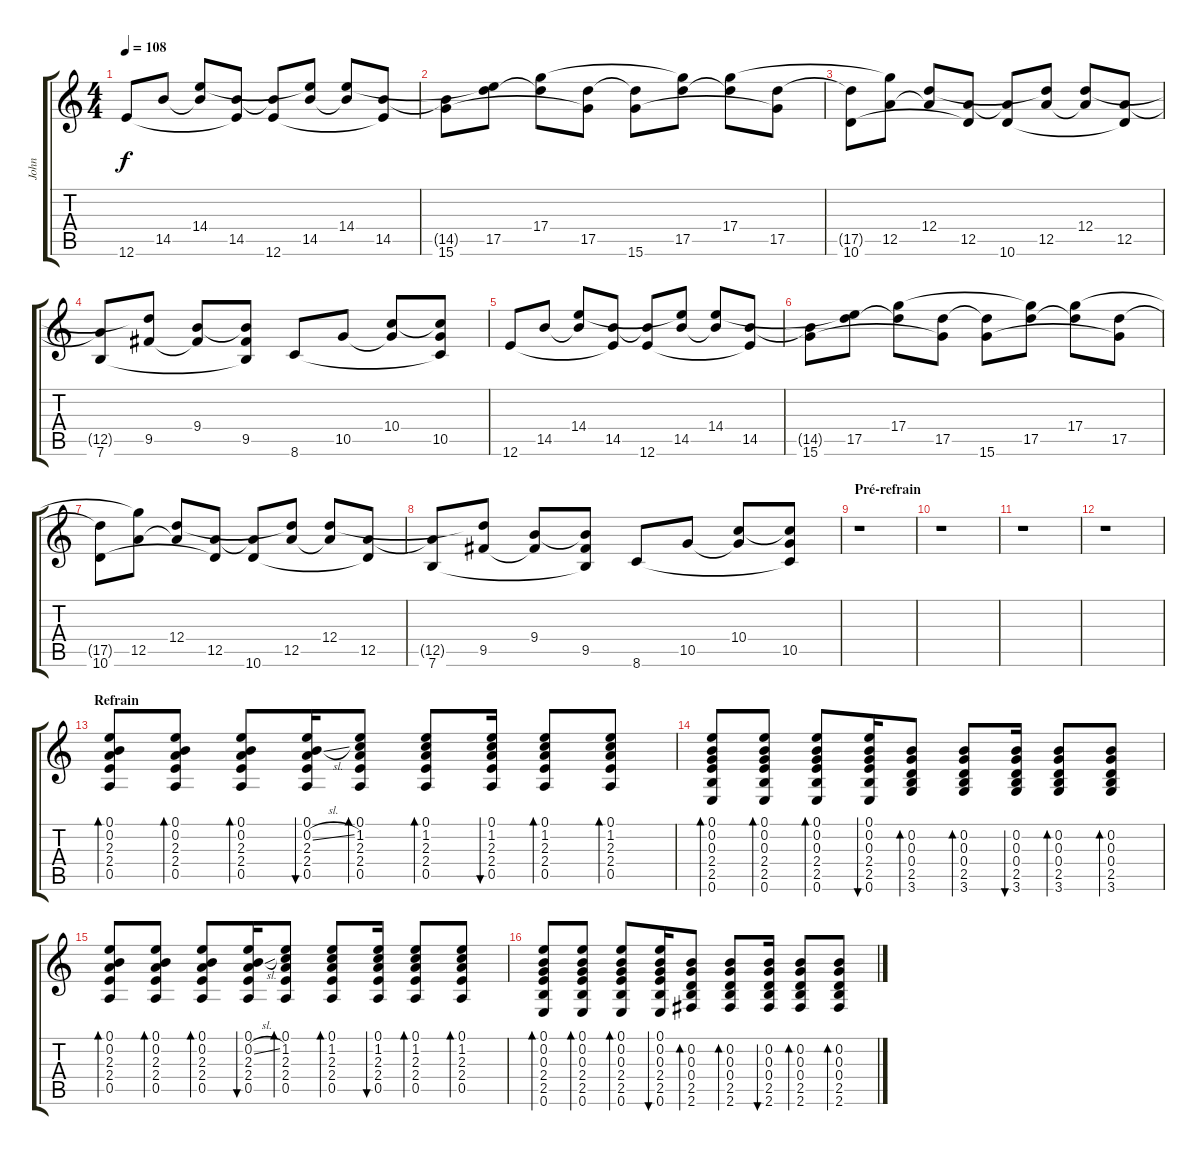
\track ("John" "John") {instrument electricguitarjazz}
\staff {score tabs}
\tuning (E4 B3 G3 D3 A2 E2) {hide}
\ts (4 4)
\tempo 108
\clef g2
\ks c
12.6.8{dy f} 14.5.8 (14.4 14.5{t}).8 (14.5 12.6{t}).8 (14.5{t} 12.6).8 (14.4{t} 14.5).8 (14.4 14.5{t}).8 (14.5 12.6{t}).8 |
(14.5{t} 15.6).8 (14.4{t} 17.5).8 (17.4 17.5{t}).8 (17.5 15.6{t}).8 (17.5{t} 15.6).8 (17.4{t} 17.5).8 (17.4 17.5{t}).8 (17.5 15.6{t}).8 |
(17.5{t} 10.6).8 (17.4{t} 12.5).8 (12.4 12.5{t}).8 (12.5 10.6{t}).8 (12.5{t} 10.6).8 (12.4{t} 12.5).8 (12.4 12.5{t}).8 (12.5 10.6{t}).8 |
(12.5{t} 7.6).8 (12.4{t} 9.5).8 (9.4 9.5{t}).8 (9.4{t} 9.5 7.6{t}).8 8.6.8 10.5.8 (10.4 10.5{t}).8 (10.4{t} 10.5 8.6{t}).8 |
12.6.8 14.5.8 (14.4 14.5{t}).8 (14.5 12.6{t}).8 (14.5{t} 12.6).8 (14.4{t} 14.5).8 (14.4 14.5{t}).8 (14.5 12.6{t}).8 |
(14.5{t} 15.6).8 (14.4{t} 17.5).8 (17.4 17.5{t}).8 (17.5 15.6{t}).8 (17.5{t} 15.6).8 (17.4{t} 17.5).8 (17.4 17.5{t}).8 (17.5 15.6{t}).8 |
(17.5{t} 10.6).8 (17.4{t} 12.5).8 (12.4 12.5{t}).8 (12.5 10.6{t}).8 (12.5{t} 10.6).8 (12.4{t} 12.5).8 (12.4 12.5{t}).8 (12.5 10.6{t}).8 |
(12.5{t} 7.6).8 (12.4{t} 9.5).8 (9.4 9.5{t}).8 (9.4{t} 9.5 7.6{t}).8 8.6.8 10.5.8 (10.4 10.5{t}).8 (10.4{t} 10.5 8.6{t}).8 |
\section ("" "Pré-refrain")
r.1 |
r.1 |
r.1 |
r.1 |
\section ("" "Refrain")
(0.1 0.2 2.3 2.4 0.5).8{bd 60} (0.1 0.2 2.3 2.4 0.5).8{bd 60} (0.1 0.2 2.3 2.4 0.5).8{bd 60} (0.1 0.2{sl} 2.3 2.4 0.5).16{bu 60} (0.1 1.2 2.3 2.4 0.5).8{bd 60} (0.1 1.2 2.3 2.4 0.5).8{bd 60} (0.1 1.2 2.3 2.4 0.5).16{bu 60} (0.1 1.2 2.3 2.4 0.5).8{bd 60} (0.1 1.2 2.3 2.4 0.5).8{bd 60} |
(0.1 0.2 0.3 2.4 2.5 0.6).8{bd 60} (0.1 0.2 0.3 2.4 2.5 0.6).8{bd 60} (0.1 0.2 0.3 2.4 2.5 0.6).8{bd 60} (0.1 0.2 0.3 2.4 2.5 0.6).16{bu 60} (0.2 0.3 0.4 2.5 3.6).8{bd 60} (0.2 0.3 0.4 2.5 3.6).8{bd 60} (0.2 0.3 0.4 2.5 3.6).16{bu 60} (0.2 0.3 0.4 2.5 3.6).8{bd 60} (0.2 0.3 0.4 2.5 3.6).8{bd 60} |
(0.1 0.2 2.3 2.4 0.5).8{bd 60} (0.1 0.2 2.3 2.4 0.5).8{bd 60} (0.1 0.2 2.3 2.4 0.5).8{bd 60} (0.1 0.2{sl} 2.3 2.4 0.5).16{bu 60} (0.1 1.2 2.3 2.4 0.5).8{bd 60} (0.1 1.2 2.3 2.4 0.5).8{bd 60} (0.1 1.2 2.3 2.4 0.5).16{bu 60} (0.1 1.2 2.3 2.4 0.5).8{bd 60} (0.1 1.2 2.3 2.4 0.5).8{bd 60} |
(0.1 0.2 0.3 2.4 2.5 0.6).8{bd 60} (0.1 0.2 0.3 2.4 2.5 0.6).8{bd 60} (0.1 0.2 0.3 2.4 2.5 0.6).8{bd 60} (0.1 0.2 0.3 2.4 2.5 0.6).16{bu 60} (0.2 0.3 0.4 2.5 2.6).8{bd 60} (0.2 0.3 0.4 2.5 2.6).8{bd 60} (0.2 0.3 0.4 2.5 2.6).16{bu 60} (0.2 0.3 0.4 2.5 2.6).8{bd 60} (0.2 0.3 0.4 2.5 2.6).8{bd 60}
